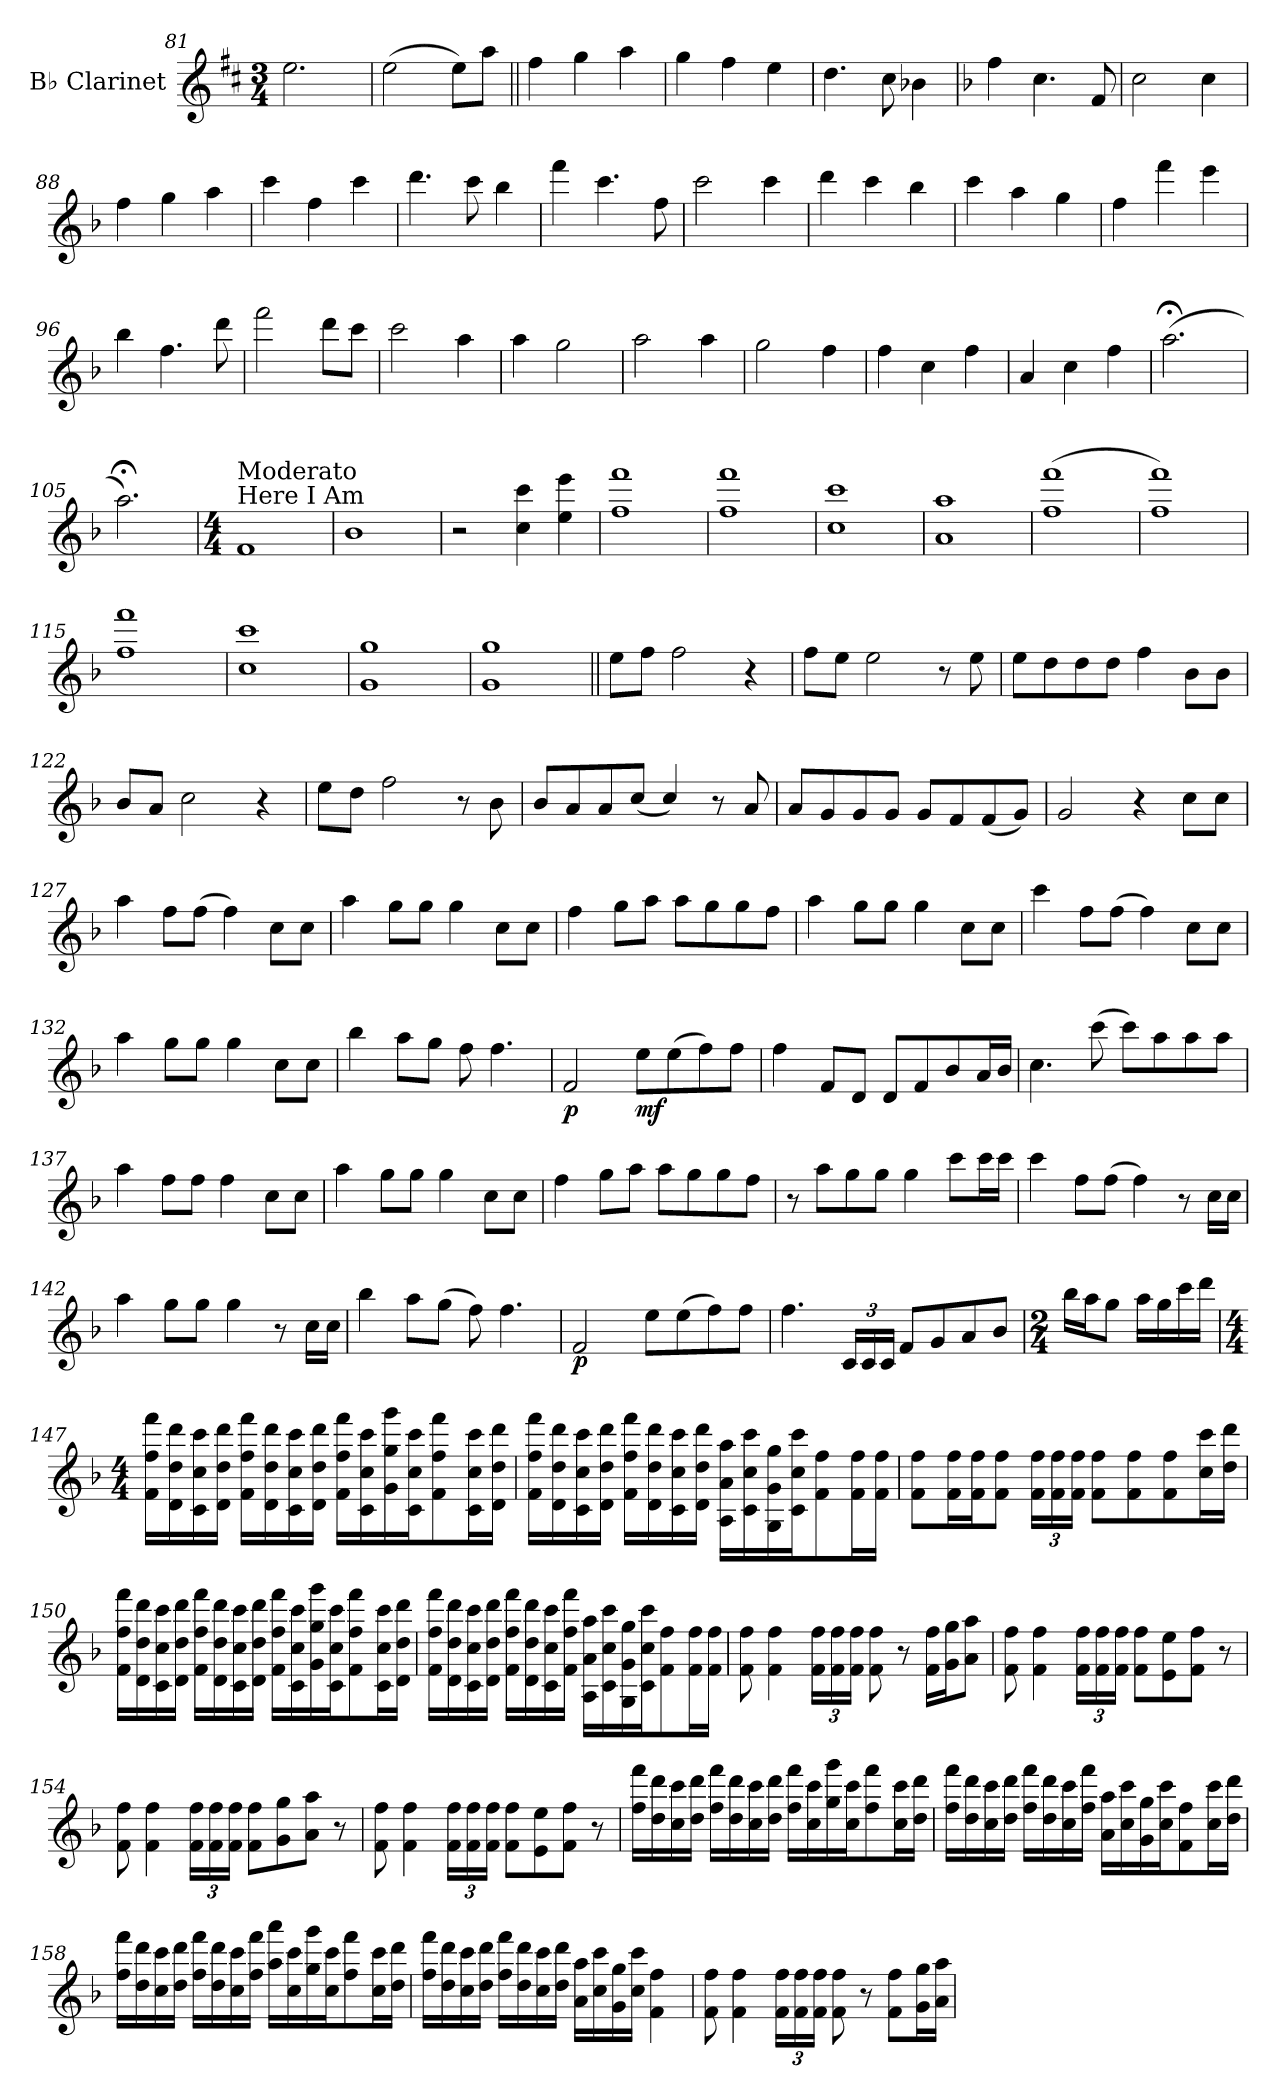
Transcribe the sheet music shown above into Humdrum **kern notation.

**kern	**dynam
*part1	*part1
*staff1	*staff1
*I"B♭ Clarinet	*
*I'B♭ Cl.	*
*clefG2	*
*ITrd1c2	*
*k[]	*
*C:	*
*M3/4	*
=81	=81
2.dd\	.
=82	=82
(2dd\	.
8dd\L)	.
8gg\J	.
!!LO:LB:g=z
=83||	=83||
*k[b-e-]	*
*B-:	*
4ee-\	.
4ff\	.
4gg\	.
=84	=84
4ff\	.
4ee-\	.
4dd\	.
=85	=85
4.cc\	.
8b-\	.
4a-X\	.
=86	=86
*k[b-e-a-]	*
*E-:	*
4ee-\	.
4.b-\	.
8e-/	.
=87	=87
2b-\	.
4b-\	.
=88	=88
4ee-\	.
4ff\	.
4gg\	.
=89	=89
4bb-\	.
4ee-\	.
4bb-\	.
=90	=90
4.ccc\	.
8bb-\	.
4aa-\	.
=91	=91
4eee-\	.
4.bb-\	.
8ee-\	.
=92	=92
2bb-\	.
4bb-\	.
!!LO:LB:g=z
=93	=93
4ccc\	.
4bb-\	.
4aa-\	.
=94	=94
4bb-\	.
4gg\	.
4ff\	.
=95	=95
4ee-\	.
4eee-\	.
4ddd\	.
=96	=96
4aa-\	.
4.ee-\	.
8ccc\	.
=97	=97
2eee-\	.
8ccc\L	.
8bb-\J	.
=98	=98
2bb-\	.
4gg\	.
=99	=99
4gg\	.
2ff\	.
=100	=100
2gg\	.
4gg\	.
=101	=101
2ff\	.
4ee-\	.
=102	=102
4ee-\	.
4b-\	.
4ee-\	.
=103	=103
4g/	.
4b-\	.
4ee-\	.
=104	=104
(2.gg;<\	.
!!LO:LB:g=z
=105	=105
2.gg;<\)	.
=106	=106
*M4/4	*
!LO:TX:a:t=Here I Am	!
!LO:TX:a:t=Moderato	!
1e-	.
=107	=107
1a-	.
=108	=108
2r	.
4b-\ 4bb-\	.
4dd\ 4ddd\	.
=109	=109
1ee- 1eee-	.
=110	=110
1ee- 1eee-	.
=111	=111
1b- 1bb-	.
=112	=112
1g 1gg	.
=113	=113
(1ee- 1eee-	.
=114	=114
1ee- 1eee-)	.
=115	=115
1ee- 1eee-	.
=116	=116
1b- 1bb-	.
=117	=117
1f 1ff	.
=118	=118
1f 1ff	.
=119||	=119||
8dd\L	.
8ee-\J	.
2ee-\	.
4r	.
!!LO:LB:g=z
=120	=120
8ee-\L	.
8dd\J	.
2dd\	.
8r	.
8dd\	.
=121	=121
8dd\L	.
8cc\	.
8cc\	.
8cc\J	.
4ee-\	.
8a-\L	.
8a-\J	.
=122	=122
8a-/L	.
8g/J	.
2b-\	.
4r	.
=123	=123
8dd\L	.
8cc\J	.
2ee-\	.
8r	.
8a-\	.
=124	=124
8a-/L	.
8g/	.
8g/	.
(8b-/J	.
4b-/)	.
8r	.
8g/	.
=125	=125
8g/L	.
8f/	.
8f/	.
8f/J	.
8f/L	.
8e-/	.
(8e-/	.
8f/J)	.
!!LO:LB:g=z
=126	=126
2f/	.
4r	.
8b-\L	.
8b-\J	.
=127	=127
4gg\	.
8ee-\L	.
(8ee-\J	.
4ee-\)	.
8b-\L	.
8b-\J	.
=128	=128
4gg\	.
8ff\L	.
8ff\J	.
4ff\	.
8b-\L	.
8b-\J	.
=129	=129
4ee-\	.
8ff\L	.
8gg\J	.
8gg\L	.
8ff\	.
8ff\	.
8ee-\J	.
=130	=130
4gg\	.
8ff\L	.
8ff\J	.
4ff\	.
8b-\L	.
8b-\J	.
=131	=131
4bb-\	.
8ee-\L	.
(8ee-\J	.
4ee-\)	.
8b-\L	.
8b-\J	.
!!LO:LB:g=z
=132	=132
4gg\	.
8ff\L	.
8ff\J	.
4ff\	.
8b-\L	.
8b-\J	.
=133	=133
4aa-\	.
8gg\L	.
8ff\J	.
8ee-\	.
4.ee-\	.
=134	=134
!	!LO:DY:b
2e-/	p
!	!LO:DY:b
8dd\L	mf
(8dd\	.
8ee-\)	.
8ee-\J	.
=135	=135
4ee-\	.
8e-/L	.
8c/J	.
8c/L	.
8e-/	.
8a-/	.
16g/L	.
16a-/JJ	.
=136	=136
4.b-\	.
(8bb-\	.
8bb-\L)	.
8gg\	.
8gg\	.
8gg\J	.
=137	=137
4gg\	.
8ee-\L	.
8ee-\J	.
4ee-\	.
8b-\L	.
8b-\J	.
!!LO:LB:g=z
=138	=138
4gg\	.
8ff\L	.
8ff\J	.
4ff\	.
8b-\L	.
8b-\J	.
=139	=139
4ee-\	.
8ff\L	.
8gg\J	.
8gg\L	.
8ff\	.
8ff\	.
8ee-\J	.
=140	=140
8r	.
8gg\L	.
8ff\	.
8ff\J	.
4ff\	.
8bb-\L	.
16bb-\L	.
16bb-\JJ	.
=141	=141
4bb-\	.
8ee-\L	.
(8ee-\J	.
4ee-\)	.
8r	.
16b-\LL	.
16b-\JJ	.
=142	=142
4gg\	.
8ff\L	.
8ff\J	.
4ff\	.
8r	.
16b-\LL	.
16b-\JJ	.
!!LO:LB:g=z
=143	=143
4aa-\	.
8gg\L	.
(8ff\J	.
8ee-\)	.
4.ee-\	.
=144	=144
!	!LO:DY:b
2e-/	p
8dd\L	.
(8dd\	.
8ee-\)	.
8ee-\J	.
=145	=145
4.ee-\	.
*Xbrackettup	*
24B-/LL	.
24B-/	.
24B-/JJ	.
8e-/L	.
8f/	.
8g/	.
8a-/J	.
=146	=146
*M2/4	*
16aa-\LL	.
16gg\J	.
8ff\J	.
16gg\LL	.
16ff\	.
16bb-\	.
16ccc\JJ	.
!!LO:PB:g=z
=147	=147
*M4/4	*
16e-\ 16ee-\ 16eee-\LL	.
16c\ 16cc\ 16ccc\	.
16B-\ 16b-\ 16bb-\	.
16c\ 16cc\ 16ccc\JJ	.
16e-\ 16ee-\ 16eee-\LL	.
16c\ 16cc\ 16ccc\	.
16B-\ 16b-\ 16bb-\	.
16c\ 16cc\ 16ccc\JJ	.
16e-\ 16ee-\ 16eee-\LL	.
16B-\ 16b-\ 16bb-\	.
16f\ 16ff\ 16fff\	.
16B-\ 16b-\ 16bb-\J	.
8e-\ 8ee-\ 8eee-\	.
16B-\ 16b-\ 16bb-\L	.
16c\ 16cc\ 16ccc\JJ	.
=148	=148
16e-\ 16ee-\ 16eee-\LL	.
16c\ 16cc\ 16ccc\	.
16B-\ 16b-\ 16bb-\	.
16c\ 16cc\ 16ccc\JJ	.
16e-\ 16ee-\ 16eee-\LL	.
16c\ 16cc\ 16ccc\	.
16B-\ 16b-\ 16bb-\	.
16c\ 16cc\ 16ccc\JJ	.
16G\ 16g\ 16gg\LL	.
16B-\ 16b-\ 16bb-\	.
16F\ 16f\ 16ff\	.
16B-\ 16b-\ 16bb-\J	.
8e-\ 8ee-\	.
16e-\ 16ee-\L	.
16e-\ 16ee-\JJ	.
!!LO:LB:g=z
=149	=149
8e-\ 8ee-\L	.
16e-\ 16ee-\L	.
16e-\ 16ee-\J	.
8e-\ 8ee-\J	.
24e-\ 24ee-\LL	.
24e-\ 24ee-\	.
24e-\ 24ee-\JJ	.
8e-\ 8ee-\L	.
8e-\ 8ee-\	.
8e-\ 8ee-\	.
16b-\ 16bb-\L	.
16cc\ 16ccc\JJ	.
=150	=150
16e-\ 16ee-\ 16eee-\LL	.
16c\ 16cc\ 16ccc\	.
16B-\ 16b-\ 16bb-\	.
16c\ 16cc\ 16ccc\JJ	.
16e-\ 16ee-\ 16eee-\LL	.
16c\ 16cc\ 16ccc\	.
16B-\ 16b-\ 16bb-\	.
16c\ 16cc\ 16ccc\JJ	.
16e-\ 16ee-\ 16eee-\LL	.
16B-\ 16b-\ 16bb-\	.
16f\ 16ff\ 16fff\	.
16B-\ 16b-\ 16bb-\J	.
8e-\ 8ee-\ 8eee-\	.
16B-\ 16b-\ 16bb-\L	.
16c\ 16cc\ 16ccc\JJ	.
=151	=151
16e-\ 16ee-\ 16eee-\LL	.
16c\ 16cc\ 16ccc\	.
16B-\ 16b-\ 16bb-\	.
16c\ 16cc\ 16ccc\JJ	.
16e-\ 16ee-\ 16eee-\LL	.
16c\ 16cc\ 16ccc\	.
16B-\ 16b-\ 16bb-\	.
16e-\ 16ee-\ 16eee-\JJ	.
16G\ 16g\ 16gg\LL	.
16B-\ 16b-\ 16bb-\	.
16F\ 16f\ 16ff\	.
16B-\ 16b-\ 16bb-\J	.
8e-\ 8ee-\	.
16e-\ 16ee-\L	.
16e-\ 16ee-\JJ	.
!!LO:LB:g=z
=152	=152
8e-\ 8ee-\	.
4e-\ 4ee-\	.
24e-\ 24ee-\LL	.
24e-\ 24ee-\	.
24e-\ 24ee-\JJ	.
8e-\ 8ee-\	.
8r	.
16e-\ 16ee-\LL	.
16f\ 16ff\J	.
8g\ 8gg\J	.
=153	=153
8e-\ 8ee-\	.
4e-\ 4ee-\	.
24e-\ 24ee-\LL	.
24e-\ 24ee-\	.
24e-\ 24ee-\JJ	.
8e-\ 8ee-\L	.
8d\ 8dd\	.
8e-\ 8ee-\J	.
8r	.
=154	=154
8e-\ 8ee-\	.
4e-\ 4ee-\	.
24e-\ 24ee-\LL	.
24e-\ 24ee-\	.
24e-\ 24ee-\JJ	.
8e-\ 8ee-\L	.
8f\ 8ff\	.
8g\ 8gg\J	.
8r	.
=155	=155
8e-\ 8ee-\	.
4e-\ 4ee-\	.
24e-\ 24ee-\LL	.
24e-\ 24ee-\	.
24e-\ 24ee-\JJ	.
8e-\ 8ee-\L	.
8d\ 8dd\	.
8e-\ 8ee-\J	.
8r	.
!!LO:LB:g=z
=156	=156
16ee-\ 16eee-\LL	.
16cc\ 16ccc\	.
16b-\ 16bb-\	.
16cc\ 16ccc\JJ	.
16ee-\ 16eee-\LL	.
16cc\ 16ccc\	.
16b-\ 16bb-\	.
16cc\ 16ccc\JJ	.
16ee-\ 16eee-\LL	.
16b-\ 16bb-\	.
16ff\ 16fff\	.
16b-\ 16bb-\J	.
8ee-\ 8eee-\	.
16b-\ 16bb-\L	.
16cc\ 16ccc\JJ	.
=157	=157
16ee-\ 16eee-\LL	.
16cc\ 16ccc\	.
16b-\ 16bb-\	.
16cc\ 16ccc\JJ	.
16ee-\ 16eee-\LL	.
16cc\ 16ccc\	.
16b-\ 16bb-\	.
16ee-\ 16eee-\JJ	.
16g\ 16gg\LL	.
16b-\ 16bb-\	.
16f\ 16ff\	.
16b-\ 16bb-\J	.
8e-\ 8ee-\	.
16b-\ 16bb-\L	.
16cc\ 16ccc\JJ	.
!!LO:LB:g=z
=158	=158
16ee-\ 16eee-\LL	.
16cc\ 16ccc\	.
16b-\ 16bb-\	.
16cc\ 16ccc\JJ	.
16ee-\ 16eee-\LL	.
16cc\ 16ccc\	.
16b-\ 16bb-\	.
16ee-\ 16eee-\JJ	.
16gg\ 16ggg\LL	.
16b-\ 16bb-\	.
16ff\ 16fff\	.
16b-\ 16bb-\J	.
8ee-\ 8eee-\	.
16b-\ 16bb-\L	.
16cc\ 16ccc\JJ	.
=159	=159
16ee-\ 16eee-\LL	.
16cc\ 16ccc\	.
16b-\ 16bb-\	.
16cc\ 16ccc\JJ	.
16ee-\ 16eee-\LL	.
16cc\ 16ccc\	.
16b-\ 16bb-\	.
16cc\ 16ccc\JJ	.
16g\ 16gg\LL	.
16b-\ 16bb-\	.
16f\ 16ff\	.
16b-\ 16bb-\JJ	.
4e-\ 4ee-\	.
=160	=160
8e-\ 8ee-\	.
4e-\ 4ee-\	.
24e-\ 24ee-\LL	.
24e-\ 24ee-\	.
24e-\ 24ee-\JJ	.
8e-\ 8ee-\	.
8r	.
8e-\ 8ee-\L	.
16f\ 16ff\L	.
16g\ 16gg\JJ	.
=	=
*-	*-
